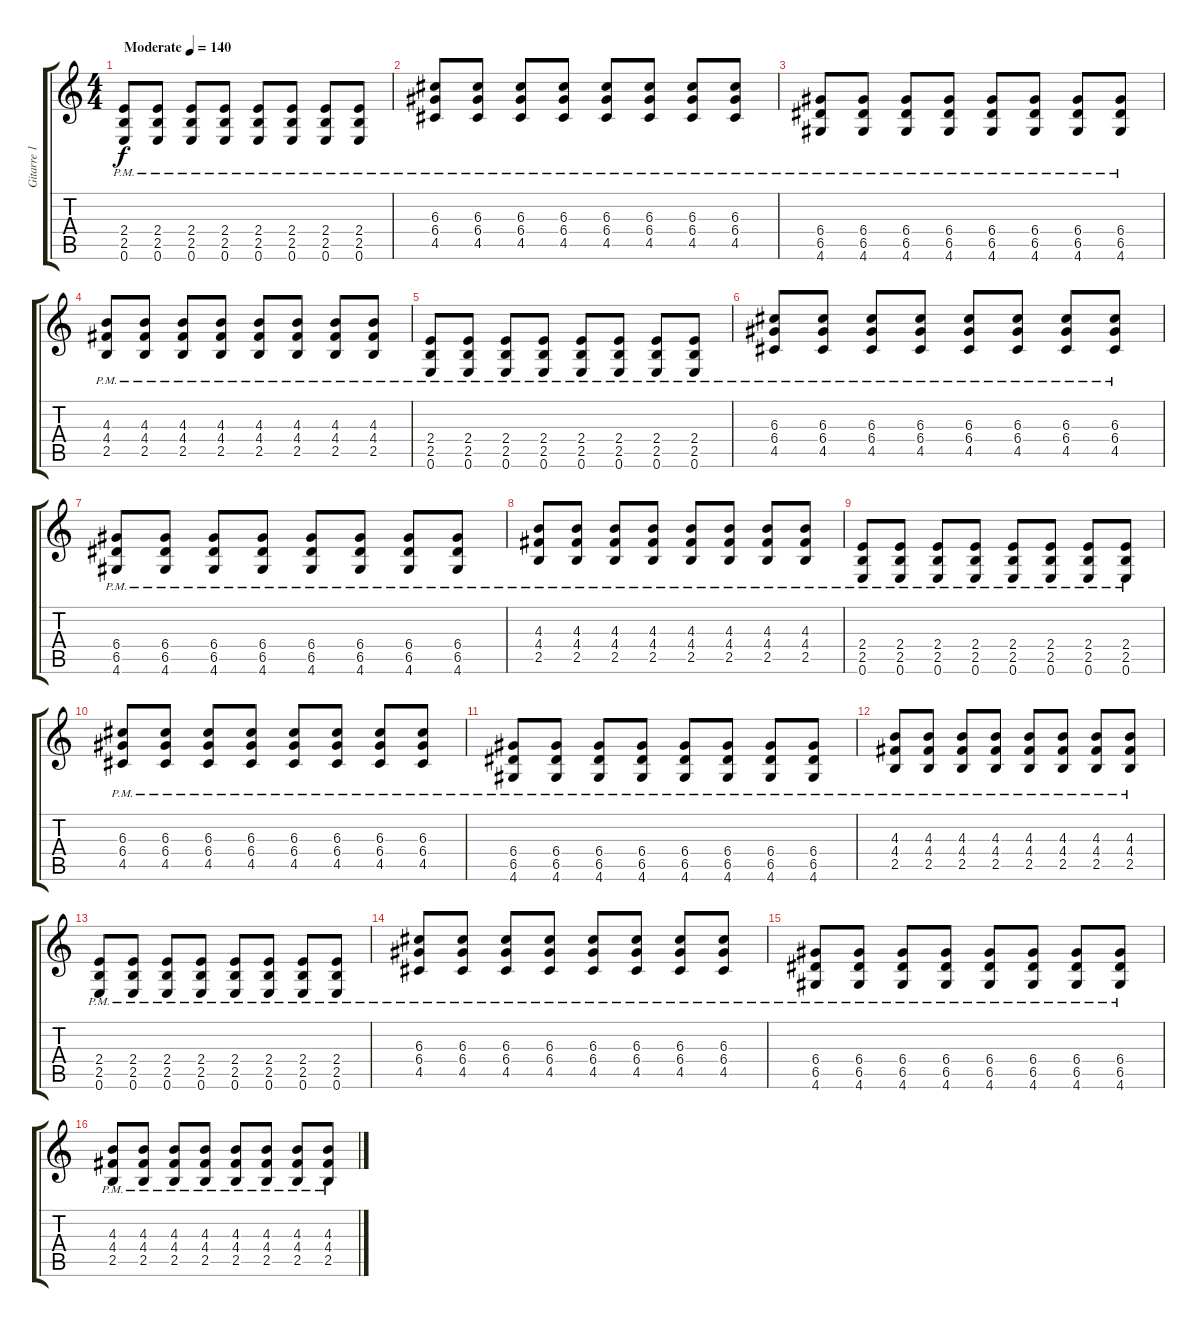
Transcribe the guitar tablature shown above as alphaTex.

\track ("Gitarre 1" "Gitarre 1") {instrument distortionguitar}
\staff {score tabs}
\tuning (E4 B3 G3 D3 A2 E2) {hide}
\ts (4 4)
\tempo (140 "Moderate")
\clef g2
\ks c
(2.4{pm} 2.5{pm} 0.6{pm}).8{dy f instrument distortionguitar} (2.4{pm} 2.5{pm} 0.6{pm}).8 (2.4{pm} 2.5{pm} 0.6{pm}).8 (2.4{pm} 2.5{pm} 0.6{pm}).8 (2.4{pm} 2.5{pm} 0.6{pm}).8 (2.4{pm} 2.5{pm} 0.6{pm}).8 (2.4{pm} 2.5{pm} 0.6{pm}).8 (2.4{pm} 2.5{pm} 0.6{pm}).8 |
(6.3{pm} 6.4{pm} 4.5{pm}).8 (6.3{pm} 6.4{pm} 4.5{pm}).8 (6.3{pm} 6.4{pm} 4.5{pm}).8 (6.3{pm} 6.4{pm} 4.5{pm}).8 (6.3{pm} 6.4{pm} 4.5{pm}).8 (6.3{pm} 6.4{pm} 4.5{pm}).8 (6.3{pm} 6.4{pm} 4.5{pm}).8 (6.3{pm} 6.4{pm} 4.5{pm}).8 |
(6.4{pm} 6.5{pm} 4.6{pm}).8 (6.4{pm} 6.5{pm} 4.6{pm}).8 (6.4{pm} 6.5{pm} 4.6{pm}).8 (6.4{pm} 6.5{pm} 4.6{pm}).8 (6.4{pm} 6.5{pm} 4.6{pm}).8 (6.4{pm} 6.5{pm} 4.6{pm}).8 (6.4{pm} 6.5{pm} 4.6{pm}).8 (6.4{pm} 6.5{pm} 4.6{pm}).8 |
(4.3{pm} 4.4{pm} 2.5{pm}).8 (4.3{pm} 4.4{pm} 2.5{pm}).8 (4.3{pm} 4.4{pm} 2.5{pm}).8 (4.3{pm} 4.4{pm} 2.5{pm}).8 (4.3{pm} 4.4{pm} 2.5{pm}).8 (4.3{pm} 4.4{pm} 2.5{pm}).8 (4.3{pm} 4.4{pm} 2.5{pm}).8 (4.3{pm} 4.4{pm} 2.5{pm}).8 |
(2.4{pm} 2.5{pm} 0.6{pm}).8 (2.4{pm} 2.5{pm} 0.6{pm}).8 (2.4{pm} 2.5{pm} 0.6{pm}).8 (2.4{pm} 2.5{pm} 0.6{pm}).8 (2.4{pm} 2.5{pm} 0.6{pm}).8 (2.4{pm} 2.5{pm} 0.6{pm}).8 (2.4{pm} 2.5{pm} 0.6{pm}).8 (2.4{pm} 2.5{pm} 0.6{pm}).8 |
(6.3{pm} 6.4{pm} 4.5{pm}).8 (6.3{pm} 6.4{pm} 4.5{pm}).8 (6.3{pm} 6.4{pm} 4.5{pm}).8 (6.3{pm} 6.4{pm} 4.5{pm}).8 (6.3{pm} 6.4{pm} 4.5{pm}).8 (6.3{pm} 6.4{pm} 4.5{pm}).8 (6.3{pm} 6.4{pm} 4.5{pm}).8 (6.3{pm} 6.4{pm} 4.5{pm}).8 |
(6.4{pm} 6.5{pm} 4.6{pm}).8 (6.4{pm} 6.5{pm} 4.6{pm}).8 (6.4{pm} 6.5{pm} 4.6{pm}).8 (6.4{pm} 6.5{pm} 4.6{pm}).8 (6.4{pm} 6.5{pm} 4.6{pm}).8 (6.4{pm} 6.5{pm} 4.6{pm}).8 (6.4{pm} 6.5{pm} 4.6{pm}).8 (6.4{pm} 6.5{pm} 4.6{pm}).8 |
(4.3{pm} 4.4{pm} 2.5{pm}).8 (4.3{pm} 4.4{pm} 2.5{pm}).8 (4.3{pm} 4.4{pm} 2.5{pm}).8 (4.3{pm} 4.4{pm} 2.5{pm}).8 (4.3{pm} 4.4{pm} 2.5{pm}).8 (4.3{pm} 4.4{pm} 2.5{pm}).8 (4.3{pm} 4.4{pm} 2.5{pm}).8 (4.3{pm} 4.4{pm} 2.5{pm}).8 |
(2.4{pm} 2.5{pm} 0.6{pm}).8 (2.4{pm} 2.5{pm} 0.6{pm}).8 (2.4{pm} 2.5{pm} 0.6{pm}).8 (2.4{pm} 2.5{pm} 0.6{pm}).8 (2.4{pm} 2.5{pm} 0.6{pm}).8 (2.4{pm} 2.5{pm} 0.6{pm}).8 (2.4{pm} 2.5{pm} 0.6{pm}).8 (2.4{pm} 2.5{pm} 0.6{pm}).8 |
(6.3{pm} 6.4{pm} 4.5{pm}).8 (6.3{pm} 6.4{pm} 4.5{pm}).8 (6.3{pm} 6.4{pm} 4.5{pm}).8 (6.3{pm} 6.4{pm} 4.5{pm}).8 (6.3{pm} 6.4{pm} 4.5{pm}).8 (6.3{pm} 6.4{pm} 4.5{pm}).8 (6.3{pm} 6.4{pm} 4.5{pm}).8 (6.3{pm} 6.4{pm} 4.5{pm}).8 |
(6.4{pm} 6.5{pm} 4.6{pm}).8 (6.4{pm} 6.5{pm} 4.6{pm}).8 (6.4{pm} 6.5{pm} 4.6{pm}).8 (6.4{pm} 6.5{pm} 4.6{pm}).8 (6.4{pm} 6.5{pm} 4.6{pm}).8 (6.4{pm} 6.5{pm} 4.6{pm}).8 (6.4{pm} 6.5{pm} 4.6{pm}).8 (6.4{pm} 6.5{pm} 4.6{pm}).8 |
(4.3{pm} 4.4{pm} 2.5{pm}).8 (4.3{pm} 4.4{pm} 2.5{pm}).8 (4.3{pm} 4.4{pm} 2.5{pm}).8 (4.3{pm} 4.4{pm} 2.5{pm}).8 (4.3{pm} 4.4{pm} 2.5{pm}).8 (4.3{pm} 4.4{pm} 2.5{pm}).8 (4.3{pm} 4.4{pm} 2.5{pm}).8 (4.3{pm} 4.4{pm} 2.5{pm}).8 |
(2.4{pm} 2.5{pm} 0.6{pm}).8 (2.4{pm} 2.5{pm} 0.6{pm}).8 (2.4{pm} 2.5{pm} 0.6{pm}).8 (2.4{pm} 2.5{pm} 0.6{pm}).8 (2.4{pm} 2.5{pm} 0.6{pm}).8 (2.4{pm} 2.5{pm} 0.6{pm}).8 (2.4{pm} 2.5{pm} 0.6{pm}).8 (2.4{pm} 2.5{pm} 0.6{pm}).8 |
(6.3{pm} 6.4{pm} 4.5{pm}).8 (6.3{pm} 6.4{pm} 4.5{pm}).8 (6.3{pm} 6.4{pm} 4.5{pm}).8 (6.3{pm} 6.4{pm} 4.5{pm}).8 (6.3{pm} 6.4{pm} 4.5{pm}).8 (6.3{pm} 6.4{pm} 4.5{pm}).8 (6.3{pm} 6.4{pm} 4.5{pm}).8 (6.3{pm} 6.4{pm} 4.5{pm}).8 |
(6.4{pm} 6.5{pm} 4.6{pm}).8 (6.4{pm} 6.5{pm} 4.6{pm}).8 (6.4{pm} 6.5{pm} 4.6{pm}).8 (6.4{pm} 6.5{pm} 4.6{pm}).8 (6.4{pm} 6.5{pm} 4.6{pm}).8 (6.4{pm} 6.5{pm} 4.6{pm}).8 (6.4{pm} 6.5{pm} 4.6{pm}).8 (6.4{pm} 6.5{pm} 4.6{pm}).8 |
(4.3{pm} 4.4{pm} 2.5{pm}).8 (4.3{pm} 4.4{pm} 2.5{pm}).8 (4.3{pm} 4.4{pm} 2.5{pm}).8 (4.3{pm} 4.4{pm} 2.5{pm}).8 (4.3{pm} 4.4{pm} 2.5{pm}).8 (4.3{pm} 4.4{pm} 2.5{pm}).8 (4.3{pm} 4.4{pm} 2.5{pm}).8 (4.3{pm} 4.4{pm} 2.5{pm}).8
